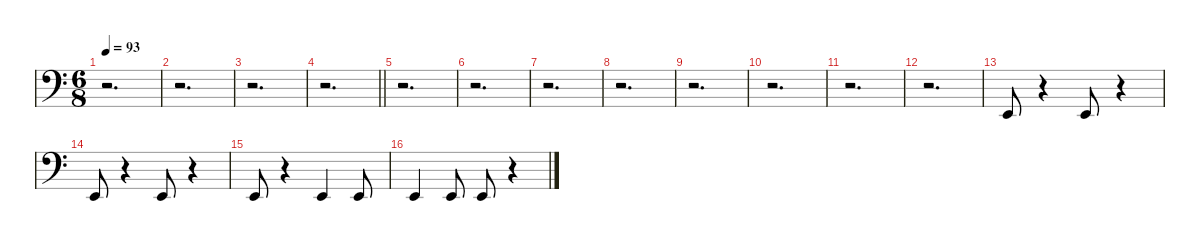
\defaultSystemsLayout 4
\hideDynamics
\bracketExtendMode nobrackets
\singleTrackTrackNamePolicy hidden
\multiTrackTrackNamePolicy hidden
\firstSystemTrackNameMode fullname
\firstSystemTrackNameOrientation horizontal
\otherSystemsTrackNameOrientation horizontal
\track ("Backup Vocals [Mikael Akerfeldt]" "chr.") {defaultSystemsLayout 16 instrument voiceoohs}
\staff {score}
\tuning (E4 B3 G3 D3 A2 E2)
\ts (6 8)
\tempo 93
\clef f4
\ks c
r.2{d dy mf} |
r.2{d} |
r.2{d} |
\barLineRight lightlight
r.2{d} |
r.2{d} |
r.2{d} |
r.2{d} |
r.2{d} |
r.2{d} |
r.2{d} |
r.2{d} |
r.2{d} |
0.6.8 r.4 0.6.8 r.4 |
0.6.8 r.4 0.6.8 r.4 |
0.6.8 r.4 0.6.4 0.6.8 |
0.6.4 0.6.8 0.6.8 r.4
